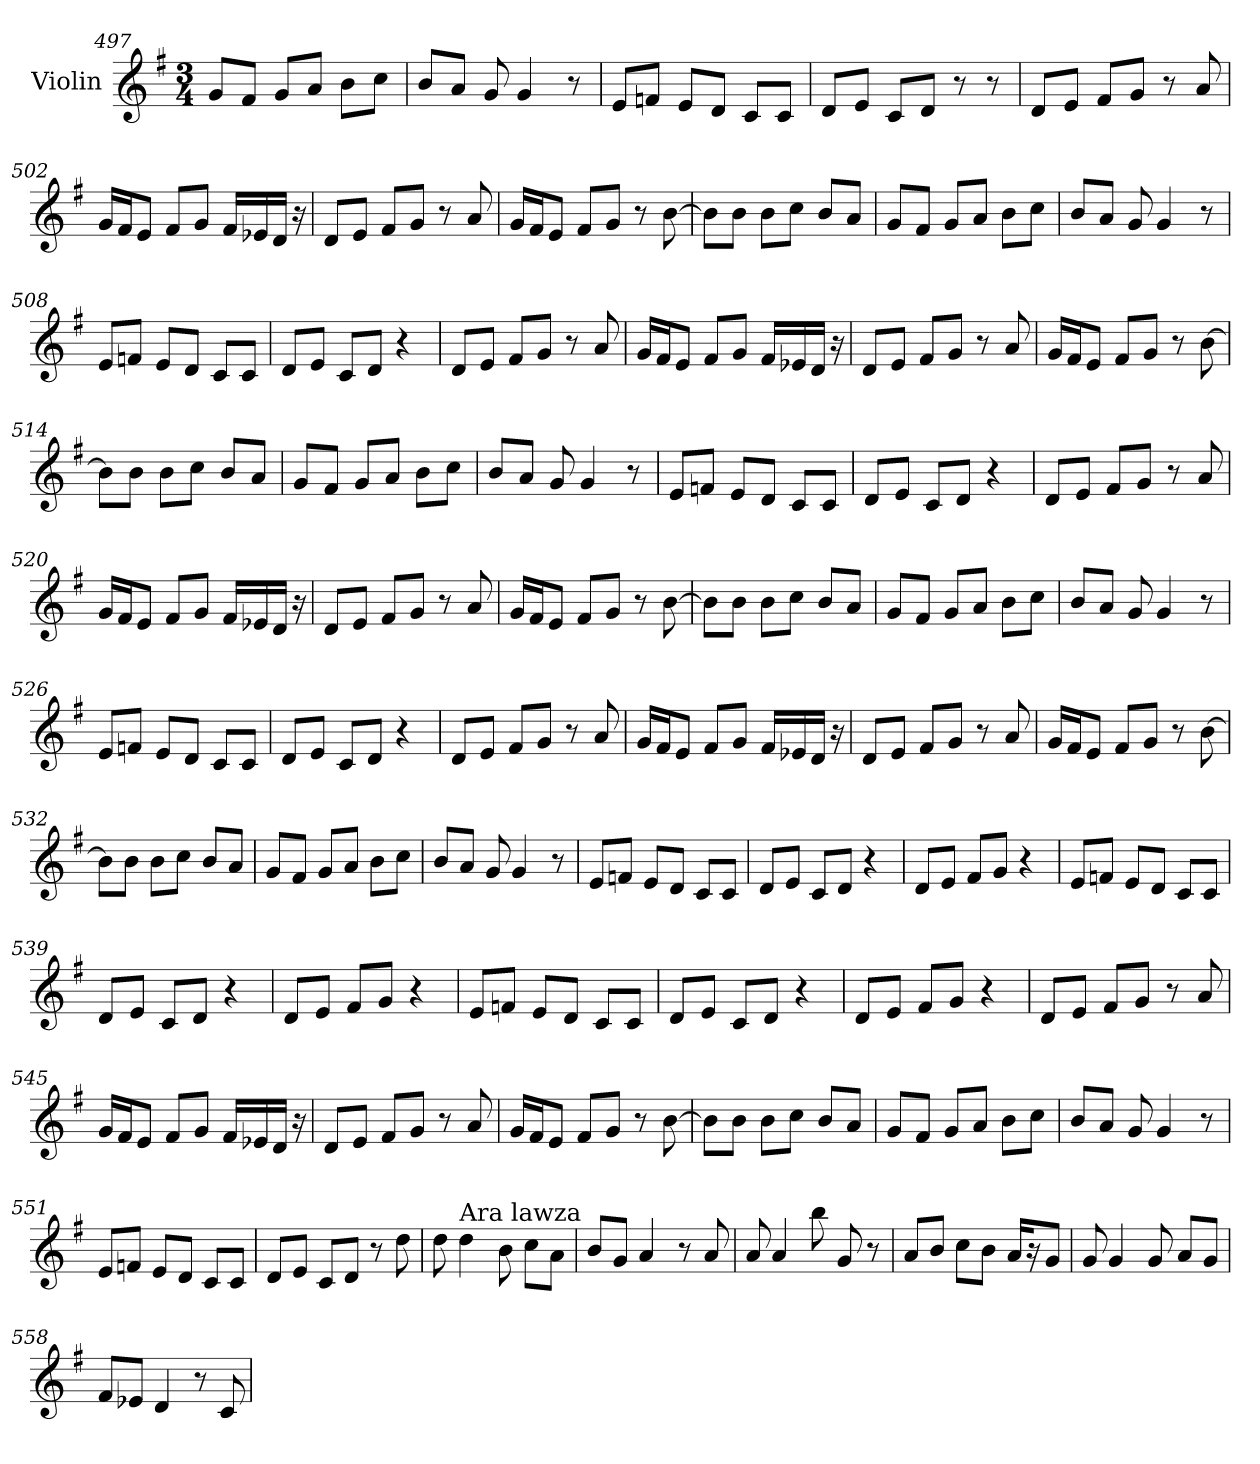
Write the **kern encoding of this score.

**kern
*part1
*staff1
*I"Violin
!!LO:LB:g=z
*clefG2
*k[f#]
*G:
*M3/4
=497
8g/L
8f#/J
8g/L
8a/J
8b\L
8cc\J
=498
8b/L
8a/J
8g/
4g/
8r
=499
8e/L
8fn/J
8e/L
8d/J
8c/L
8c/J
=500
8d/L
8e/J
8c/L
8d/J
8r
8r
=501
8d/L
8e/J
8f#/L
8g/J
8r
8a/
!!LO:LB:g=z
=502
16g/LL
16f#/J
8e/J
8f#/L
8g/J
16f#/LL
16e-X/
16d/JJ
16r
=503
8d/L
8e/J
8f#/L
8g/J
8r
8a/
=504
16g/LL
16f#/J
8e/J
8f#/L
8g/J
8r
[8b\
=505
8b\L]
8b\J
8b\L
8cc\J
8b/L
8a/J
=506
8g/L
8f#/J
8g/L
8a/J
8b\L
8cc\J
!!LO:LB:g=z
=507
8b/L
8a/J
8g/
4g/
8r
=508
8e/L
8fn/J
8e/L
8d/J
8c/L
8c/J
=509
8d/L
8e/J
8c/L
8d/J
4r
=510
8d/L
8e/J
8f#/L
8g/J
8r
8a/
=511
16g/LL
16f#/J
8e/J
8f#/L
8g/J
16f#/LL
16e-X/
16d/JJ
16r
!!LO:LB:g=z
=512
8d/L
8e/J
8f#/L
8g/J
8r
8a/
=513
16g/LL
16f#/J
8e/J
8f#/L
8g/J
8r
[8b\
=514
8b\L]
8b\J
8b\L
8cc\J
8b/L
8a/J
=515
8g/L
8f#/J
8g/L
8a/J
8b\L
8cc\J
=516
8b/L
8a/J
8g/
4g/
8r
=517
8e/L
8fn/J
8e/L
8d/J
8c/L
8c/J
!!LO:LB:g=z
=518
8d/L
8e/J
8c/L
8d/J
4r
=519
8d/L
8e/J
8f#/L
8g/J
8r
8a/
=520
16g/LL
16f#/J
8e/J
8f#/L
8g/J
16f#/LL
16e-X/
16d/JJ
16r
=521
8d/L
8e/J
8f#/L
8g/J
8r
8a/
=522
16g/LL
16f#/J
8e/J
8f#/L
8g/J
8r
[8b\
!!LO:LB:g=z
=523
8b\L]
8b\J
8b\L
8cc\J
8b/L
8a/J
=524
8g/L
8f#/J
8g/L
8a/J
8b\L
8cc\J
=525
8b/L
8a/J
8g/
4g/
8r
=526
8e/L
8fn/J
8e/L
8d/J
8c/L
8c/J
=527
8d/L
8e/J
8c/L
8d/J
4r
=528
8d/L
8e/J
8f#/L
8g/J
8r
8a/
!!LO:LB:g=z
=529
16g/LL
16f#/J
8e/J
8f#/L
8g/J
16f#/LL
16e-X/
16d/JJ
16r
=530
8d/L
8e/J
8f#/L
8g/J
8r
8a/
=531
16g/LL
16f#/J
8e/J
8f#/L
8g/J
8r
[8b\
=532
8b\L]
8b\J
8b\L
8cc\J
8b/L
8a/J
=533
8g/L
8f#/J
8g/L
8a/J
8b\L
8cc\J
!!LO:PB:g=z
=534
8b/L
8a/J
8g/
4g/
8r
=535
8e/L
8fn/J
8e/L
8d/J
8c/L
8c/J
=536
8d/L
8e/J
8c/L
8d/J
4r
=537
8d/L
8e/J
8f#/L
8g/J
4r
=538
8e/L
8fn/J
8e/L
8d/J
8c/L
8c/J
=539
8d/L
8e/J
8c/L
8d/J
4r
!!LO:LB:g=z
=540
8d/L
8e/J
8f#/L
8g/J
4r
=541
8e/L
8fn/J
8e/L
8d/J
8c/L
8c/J
=542
8d/L
8e/J
8c/L
8d/J
4r
=543
8d/L
8e/J
8f#/L
8g/J
4r
=544
8d/L
8e/J
8f#/L
8g/J
8r
8a/
=545
16g/LL
16f#/J
8e/J
8f#/L
8g/J
16f#/LL
16e-X/
16d/JJ
16r
!!LO:LB:g=z
=546
8d/L
8e/J
8f#/L
8g/J
8r
8a/
=547
16g/LL
16f#/J
8e/J
8f#/L
8g/J
8r
[8b\
=548
8b\L]
8b\J
8b\L
8cc\J
8b/L
8a/J
=549
8g/L
8f#/J
8g/L
8a/J
8b\L
8cc\J
=550
8b/L
8a/J
8g/
4g/
8r
=551
8e/L
8fn/J
8e/L
8d/J
8c/L
8c/J
!!LO:LB:g=z
=552
8d/L
8e/J
8c/L
8d/J
8r
8dd\
=553
8dd\
!LO:TX:a:t=Ara lawza
4dd\
8b\
8cc\L
8a\J
=554
8b/L
8g/J
4a/
8r
8a/
=555
8a/
4a/
8bb\
8g/
8r
=556
8a/L
8b/J
8cc\L
8b\J
16a/KL
16r
8g/J
=557
8g/
4g/
8g/
8a/L
8g/J
!!LO:LB:g=z
=558
8f#/L
8e-X/J
4d/
8r
8c/
=
*-
